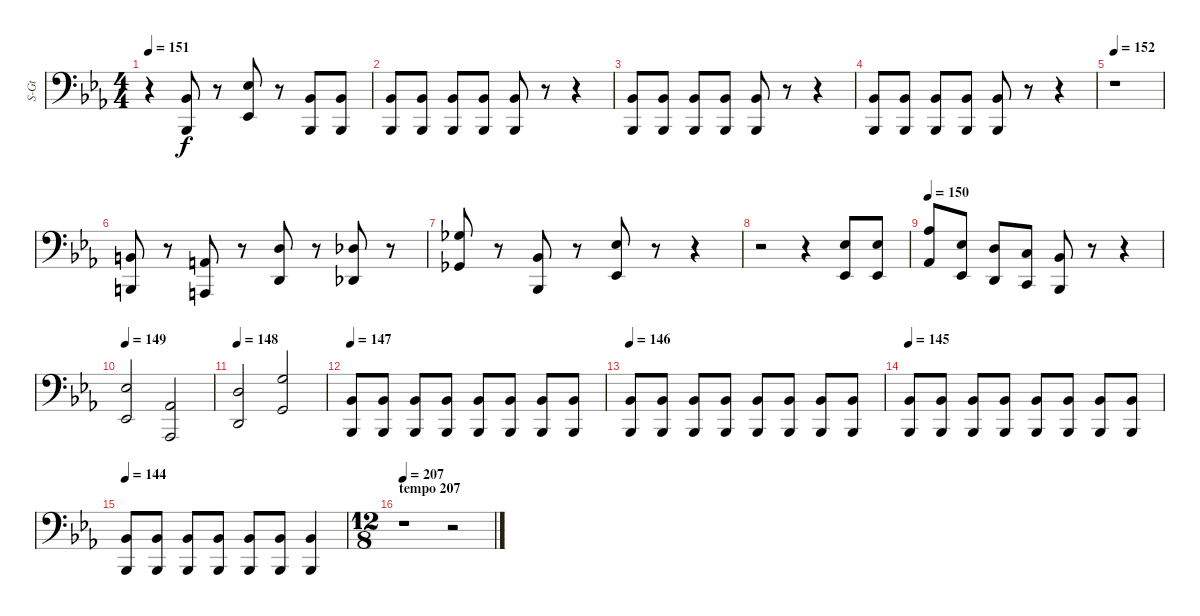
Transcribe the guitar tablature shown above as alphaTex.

\bracketExtendMode groupsimilarinstruments
\otherSystemsTrackNameOrientation horizontal
\track ("Piano (LH) (Print)" "S-Gt") {instrument brightacousticpiano}
\staff {score}
\tuning (F2 C2 F1 C1 F0 C0)
\displaytranspose 12
\ts (4 4)
\tempo 151
\clef f4
\ks eb
r.4{dy f} (5.3{acc b} 5.5{acc b}).8 r.8 (3.2{acc b} 3.4{acc b}).8 r.8 (5.3{acc b} 5.5{acc b}).8 (5.3{acc b} 5.5{acc b}).8 |
(5.3{acc b} 5.5{acc b}).8 (5.3{acc b} 5.5{acc b}).8 (5.3{acc b} 5.5{acc b}).8 (5.3{acc b} 5.5{acc b}).8 (5.3{acc b} 5.5{acc b}).8 r.8 r.4 |
(5.3{acc b} 5.5{acc b}).8 (5.3{acc b} 5.5{acc b}).8 (5.3{acc b} 5.5{acc b}).8 (5.3{acc b} 5.5{acc b}).8 (5.3{acc b} 5.5{acc b}).8 r.8 r.4 |
(5.3{acc b} 5.5{acc b}).8 (5.3{acc b} 5.5{acc b}).8 (5.3{acc b} 5.5{acc b}).8 (5.3{acc b} 5.5{acc b}).8 (5.3{acc b} 5.5{acc b}).8 r.8 r.4 |
\tempo 152
r.1 |
(6.3{acc forcenatural} 6.5{acc forcenatural}).8 r.8 (4.3{acc forcenatural} 4.5{acc forcenatural}).8 r.8 (2.2{acc forcenatural} 2.4{acc forcenatural}).8 r.8 (1.2{acc b} 1.4{acc b}).8 r.8 |
(1.1{acc b} 1.3{acc b}).8 r.8 (5.3{acc b} 5.5{acc b}).8 r.8 (3.2{acc b} 3.4{acc b}).8 r.8 r.4 |
r.2 r.4 (3.2{acc b} 3.4{acc b}).8 (3.2{acc b} 3.4{acc b}).8 |
\tempo 150
(3.1{acc b} 3.3{acc b}).8 (3.2{acc b} 3.4{acc b}).8 (2.2{acc forcenatural} 2.4{acc forcenatural}).8 (0.2{acc forcenatural} 0.4{acc forcenatural}).8 (5.3{acc b} 5.5{acc b}).8 r.8 r.4 |
\tempo 149
(3.2{acc b} 3.4{acc b}).2 (3.3{acc b} 3.5{acc b}).2 |
\tempo 148
(2.2{acc forcenatural} 2.4{acc forcenatural}).2 (2.1{acc forcenatural} 2.3{acc forcenatural}).2 |
\tempo 147
(5.3{acc b} 5.5{acc b}).8 (5.3{acc b} 5.5{acc b}).8 (5.3{acc b} 5.5{acc b}).8 (5.3{acc b} 5.5{acc b}).8 (5.3{acc b} 5.5{acc b}).8 (5.3{acc b} 5.5{acc b}).8 (5.3{acc b} 5.5{acc b}).8 (5.3{acc b} 5.5{acc b}).8 |
\tempo 146
(5.3{acc b} 5.5{acc b}).8 (5.3{acc b} 5.5{acc b}).8 (5.3{acc b} 5.5{acc b}).8 (5.3{acc b} 5.5{acc b}).8 (5.3{acc b} 5.5{acc b}).8 (5.3{acc b} 5.5{acc b}).8 (5.3{acc b} 5.5{acc b}).8 (5.3{acc b} 5.5{acc b}).8 |
\tempo 145
(5.3{acc b} 5.5{acc b}).8 (5.3{acc b} 5.5{acc b}).8 (5.3{acc b} 5.5{acc b}).8 (5.3{acc b} 5.5{acc b}).8 (5.3{acc b} 5.5{acc b}).8 (5.3{acc b} 5.5{acc b}).8 (5.3{acc b} 5.5{acc b}).8 (5.3{acc b} 5.5{acc b}).8 |
\tempo 144
(5.3{acc b} 5.5{acc b}).8 (5.3{acc b} 5.5{acc b}).8 (5.3{acc b} 5.5{acc b}).8 (5.3{acc b} 5.5{acc b}).8 (5.3{acc b} 5.5{acc b}).8 (5.3{acc b} 5.5{acc b}).8 (5.3{acc b} 5.5{acc b}).4 |
\ts (12 8)
\section ("" "tempo 207")
\tempo 207
r.1 r.2
